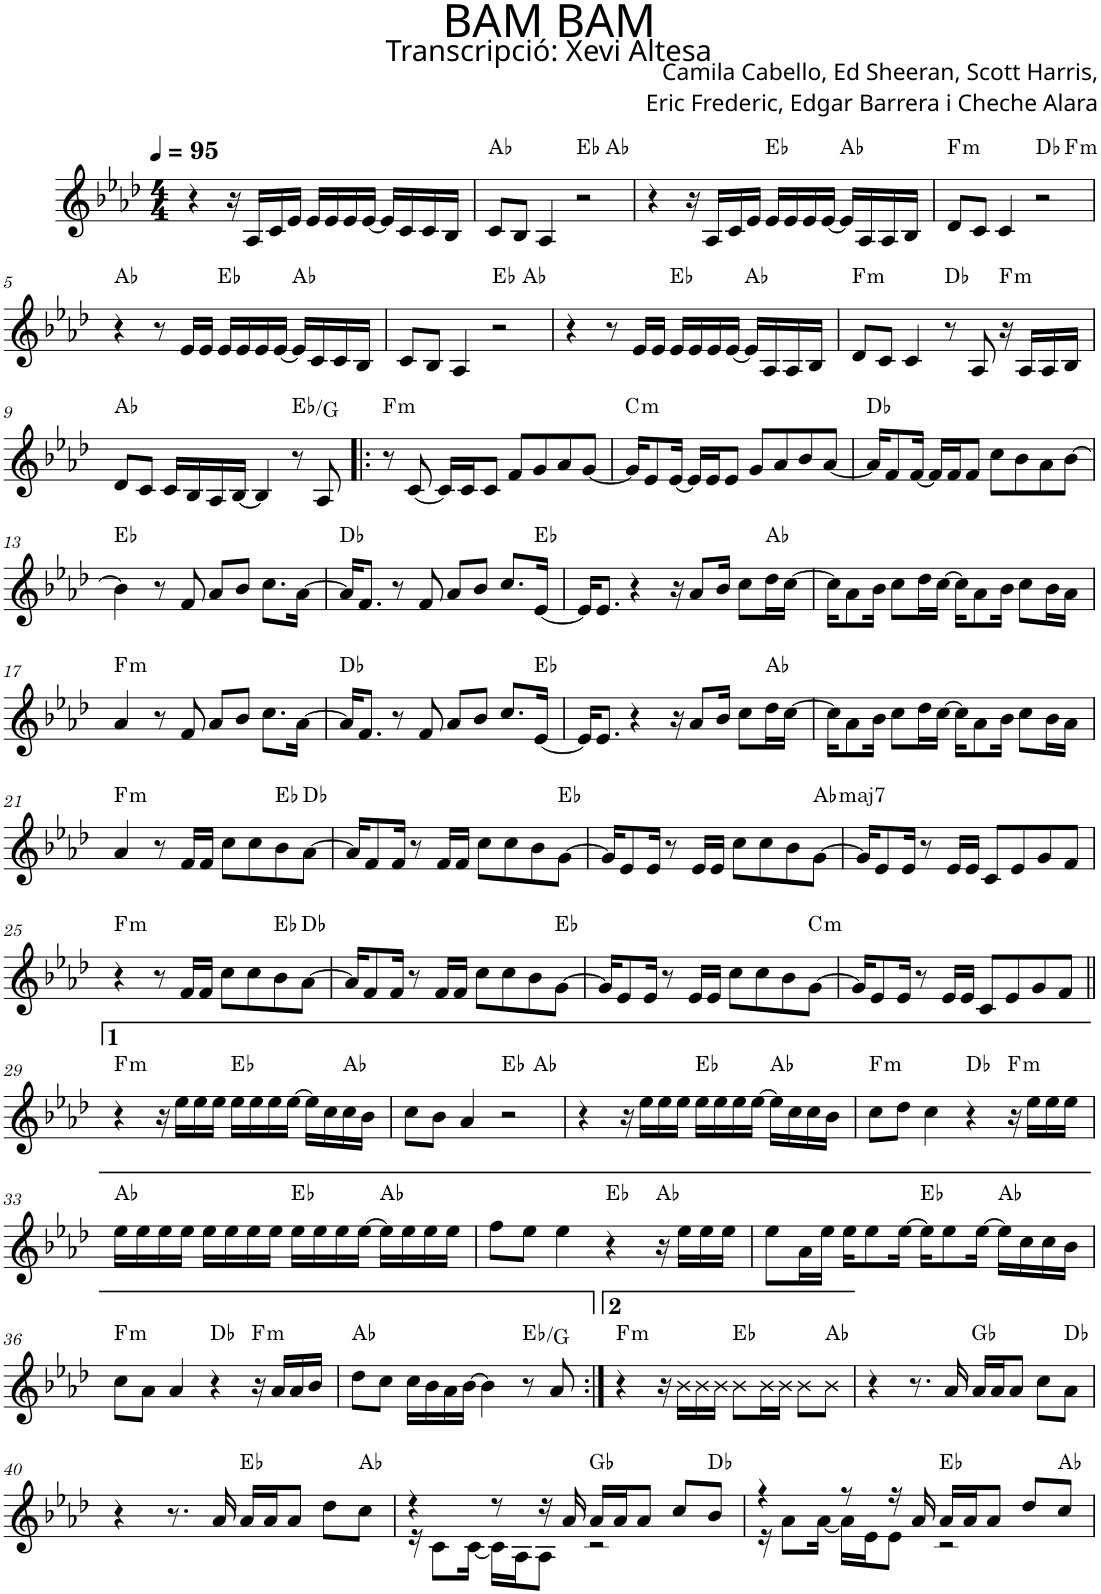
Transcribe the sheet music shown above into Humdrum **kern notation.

**kern	**harte
*part1	*part1
*staff1	*
*I"P1	*
*clefG2	*
*k[b-e-a-d-]	*
*A-:	*
*M4/4	*
*MM95	*
=1	=1
4r	.
16r	.
16A-/LL	.
16c/	.
16e-/JJ	.
16e-/LL	.
16e-/	.
16e-/	.
[<16e-/JJ	.
16e-/LL]	.
16c/	.
16c/	.
16B-/JJ	.
=2	=2
*^	*
8c/L	2.ryy	Ab:maj
8B-/J	.	.
4A-/	.	.
2r	.	Eb:maj
.	4ryy	Ab:maj
*v	*v	*
=3	=3
4r	.
16r	.
16A-/LL	.
16c/	.
16e-/JJ	.
16e-/LL	Eb:maj
16e-/	.
16e-/	.
[<16e-/JJ	.
16e-/LL]	Ab:maj
16A-/	.
16A-/	.
16B-/JJ	.
=4	=4
!	!LO:H:kt=m
*^	*
8d-/L	2.ryy	F:min
8c/J	.	.
4c/	.	.
2r	.	Db:maj
!	!	!LO:H:kt=m
.	4ryy	F:min
*v	*v	*
!!LO:LB:g=z
=5	=5
4r	Ab:maj
8r	.
16e-/LL	.
16e-/JJ	.
16e-/LL	Eb:maj
16e-/	.
16e-/	.
[<16e-/JJ	.
16e-/LL]	Ab:maj
16c/	.
16c/	.
16B-/JJ	.
=6	=6
*^	*
8c/L	2.ryy	.
8B-/J	.	.
4A-/	.	.
2r	.	Eb:maj
.	4ryy	Ab:maj
*v	*v	*
=7	=7
4r	.
8r	.
16e-/LL	.
16e-/JJ	.
16e-/LL	Eb:maj
16e-/	.
16e-/	.
[<16e-/JJ	.
16e-/LL]	Ab:maj
16A-/	.
16A-/	.
16B-/JJ	.
=8	=8
!	!LO:H:kt=m
8d-/L	F:min
8c/J	.
4c/	.
8r	Db:maj
8A-/	.
!	!LO:H:kt=m
16r	F:min
16A-/LL	.
16A-/	.
16B-/JJ	.
!!LO:LB:g=z
=9	=9
8d-/L	Ab:maj
8c/J	.
16c/LL	.
16B-/	.
16A-/	.
[<16B-/JJ	.
4B-/]	.
8r	Eb:maj/3
8A-/	.
=10!|:	=10!|:
!	!LO:H:kt=m
8r	F:min
[<8c/	.
16c/LL]	.
16c/J	.
8c/J	.
8f/L	.
8g/	.
8a-/	.
[<8g/J	.
=11	=11
!	!LO:H:kt=m
16g/KL]	C:min
8e-/	.
[<16e-/Jk	.
16e-/LL]	.
16e-/J	.
8e-/J	.
8g/L	.
8a-/	.
8b-/	.
[<8a-/J	.
=12	=12
16a-/KL]	Db:maj
8f/	.
[<16f/Jk	.
16f/LL]	.
16f/J	.
8f/J	.
8cc\L	.
8b-\	.
8a-\	.
[>8b-\J	.
!!LO:LB:g=z
=13	=13
4b-\]	Eb:maj
8r	.
8f/	.
8a-/L	.
8b-/J	.
8.cc\L	.
[>16a-\Jk	.
=14	=14
16a-/KL]	Db:maj
8.f/J	.
8r	.
8f/	.
8a-/L	.
8b-/J	.
8.cc/L	.
[<16e-/Jk	Eb:maj
=15	=15
16e-/KL]	.
8.e-/J	.
4r	.
16r	.
8a-/L	.
16b-/Jk	.
8cc\L	.
16dd-\L	Ab:maj
[>16cc\JJ	.
=16	=16
16cc\KL]	.
8a-\	.
16b-\Jk	.
8cc\L	.
16dd-\L	.
[>16cc\JJ	.
16cc\KL]	.
8a-\	.
16b-\Jk	.
8cc\L	.
16b-\L	.
16a-\JJ	.
!!LO:LB:g=z
=17	=17
!	!LO:H:kt=m
4a-/	F:min
8r	.
8f/	.
8a-/L	.
8b-/J	.
8.cc\L	.
[>16a-\Jk	.
=18	=18
16a-/KL]	Db:maj
8.f/J	.
8r	.
8f/	.
8a-/L	.
8b-/J	.
8.cc/L	.
[<16e-/Jk	Eb:maj
=19	=19
16e-/KL]	.
8.e-/J	.
4r	.
16r	.
8a-/L	.
16b-/Jk	.
8cc\L	.
16dd-\L	Ab:maj
[>16cc\JJ	.
=20	=20
16cc\KL]	.
8a-\	.
16b-\Jk	.
8cc\L	.
16dd-\L	.
[>16cc\JJ	.
16cc\KL]	.
8a-\	.
16b-\Jk	.
8cc\L	.
16b-\L	.
16a-\JJ	.
!!LO:LB:g=z
=21	=21
!	!LO:H:kt=m
4a-/	F:min
8r	.
16f/LL	.
16f/JJ	.
8cc\L	.
8cc\	.
8b-\	Eb:maj
[>8a-\J	Db:maj
=22	=22
16a-/KL]	.
8f/	.
16f/Jk	.
8r	.
16f/LL	.
16f/JJ	.
8cc\L	.
8cc\	.
8b-\	.
[>8g\J	Eb:maj
=23	=23
16g/KL]	.
8e-/	.
16e-/Jk	.
8r	.
16e-/LL	.
16e-/JJ	.
8cc\L	.
8cc\	.
8b-\	.
!	!LO:H:kt=maj7
[>8g\J	Ab:maj7
=24	=24
16g/KL]	.
8e-/	.
16e-/Jk	.
8r	.
16e-/LL	.
16e-/JJ	.
8c/L	.
8e-/	.
8g/	.
8f/J	.
!!LO:LB:g=z
=25	=25
!	!LO:H:kt=m
4r	F:min
8r	.
16f/LL	.
16f/JJ	.
8cc\L	.
8cc\	.
8b-\	Eb:maj
[>8a-\J	Db:maj
=26	=26
16a-/KL]	.
8f/	.
16f/Jk	.
8r	.
16f/LL	.
16f/JJ	.
8cc\L	.
8cc\	.
8b-\	.
[>8g\J	Eb:maj
=27	=27
16g/KL]	.
8e-/	.
16e-/Jk	.
8r	.
16e-/LL	.
16e-/JJ	.
8cc\L	.
8cc\	.
8b-\	.
!	!LO:H:kt=m
[>8g\J	C:min
=28	=28
16g/KL]	.
8e-/	.
16e-/Jk	.
8r	.
16e-/LL	.
16e-/JJ	.
8c/L	.
8e-/	.
8g/	.
8f/J	.
!!LO:LB:g=z
=29||	=29||
!	!LO:H:kt=m
4r	F:min
16r	.
16ee-\LL	.
16ee-\	.
16ee-\JJ	.
16ee-\LL	Eb:maj
16ee-\	.
16ee-\	.
[>16ee-\JJ	.
16ee-\LL]	.
16cc\	.
16cc\	Ab:maj
16b-\JJ	.
=30	=30
*^	*
8cc\L	2.ryy	.
8b-\J	.	.
4a-/	.	.
2r	.	Eb:maj
.	4ryy	Ab:maj
*v	*v	*
=31	=31
4r	.
16r	.
16ee-\LL	.
16ee-\	.
16ee-\JJ	.
16ee-\LL	Eb:maj
16ee-\	.
16ee-\	.
[>16ee-\JJ	.
16ee-\LL]	Ab:maj
16cc\	.
16cc\	.
16b-\JJ	.
=32	=32
!	!LO:H:kt=m
8cc\L	F:min
8dd-\J	.
4cc\	.
4r	Db:maj
!	!LO:H:kt=m
16r	F:min
16ee-\LL	.
16ee-\	.
16ee-\JJ	.
!!LO:LB:g=z
=33	=33
16ee-\LL	Ab:maj
16ee-\	.
16ee-\	.
16ee-\JJ	.
16ee-\LL	.
16ee-\	.
16ee-\	.
16ee-\JJ	.
16ee-\LL	Eb:maj
16ee-\	.
16ee-\	.
[>16ee-\JJ	.
16ee-\LL]	Ab:maj
16ee-\	.
16ee-\	.
16ee-\JJ	.
=34	=34
8ff\L	.
8ee-\J	.
4ee-\	.
4r	Eb:maj
16r	Ab:maj
16ee-\LL	.
16ee-\	.
16ee-\JJ	.
=35	=35
8ee-\L	.
16a-\L	.
16ee-\JJ	.
16ee-\KL	.
8ee-\	.
[>16ee-\Jk	.
16ee-\KL]	Eb:maj
8ee-\	.
[>16ee-\Jk	.
16ee-\LL]	Ab:maj
16cc\	.
16cc\	.
16b-\JJ	.
!!LO:LB:g=z
=36	=36
!	!LO:H:kt=m
8cc\L	F:min
8a-\J	.
4a-/	.
4r	Db:maj
!	!LO:H:kt=m
16r	F:min
16a-/LL	.
16a-/	.
16b-/JJ	.
=37	=37
8dd-\L	Ab:maj
8cc\J	.
16cc\LL	.
16b-\	.
16a-\	.
[>16b-\JJ	.
4b-\]	.
8r	Eb:maj/3
8a-/	.
=38:|!	=38:|!
!	!LO:H:kt=m
4r	F:min
16r	.
16b-\LL	.
16b-\	.
16b-\JJ	.
8b-\L	Eb:maj
16b-\L	.
16b-\JJ	.
8b-\L	.
8b-\J	Ab:maj
=39	=39
4r	.
8.r	.
16a-/	.
16a-/LL	Gb:maj
16a-/J	.
8a-/J	.
8cc\L	.
8a-\J	Db:maj
!!LO:LB:g=z
=40	=40
4r	.
8.r	.
16a-/	.
16a-/LL	Eb:maj
16a-/J	.
8a-/J	.
8dd-\L	.
8cc\J	Ab:maj
=41	=41
*^	*
4r	16r	.
.	8c\L	.
.	[<16c\Jk	.
8r	16c\LL]	.
.	16A-\J	.
16r	8A-\J	.
16a-/	.	.
16a-/LL	2r	Gb:maj
16a-/J	.	.
8a-/J	.	.
8cc/L	.	.
8b-/J	.	Db:maj
=42	=42	=42
4r	16r	.
.	8a-\L	.
.	[<16a-\Jk	.
8r	16a-\LL]	.
.	16e-\J	.
16r	8e-\J	.
16a-/	.	.
16a-/LL	2r	Eb:maj
16a-/J	.	.
8a-/J	.	.
8dd-/L	.	.
8cc/J	.	Ab:maj
*v	*v	*
=	=
*-	*-
